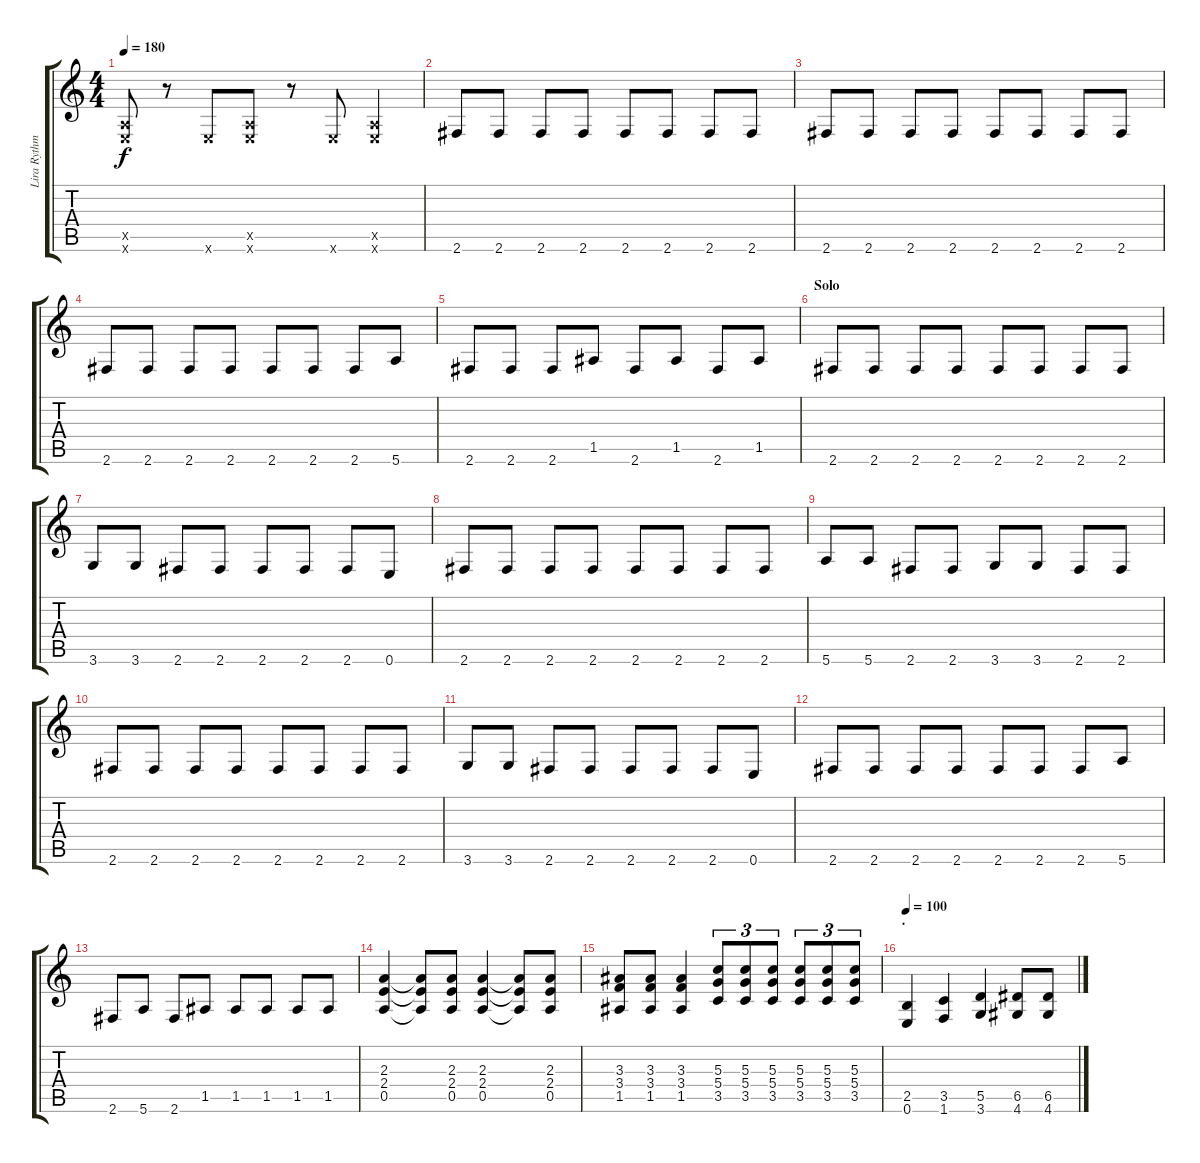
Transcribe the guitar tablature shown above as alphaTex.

\track ("Lira Rythm" "Lira Rythm") {instrument distortionguitar}
\staff {score tabs}
\tuning (E4 B3 G3 D3 A2 E2) {hide}
\ts (4 4)
\tempo 180
\clef g2
\ks c
(0.5{x} 0.6{x}).8{dy f} r.8 0.6{x}.8 (0.5{x} 0.6{x}).8 r.8 0.6{x}.8 (0.5{x} 0.6{x}).4 |
2.6.8 2.6.8 2.6.8 2.6.8 2.6.8 2.6.8 2.6.8 2.6.8 |
2.6.8 2.6.8 2.6.8 2.6.8 2.6.8 2.6.8 2.6.8 2.6.8 |
2.6.8 2.6.8 2.6.8 2.6.8 2.6.8 2.6.8 2.6.8 5.6.8 |
2.6.8 2.6.8 2.6.8 1.5.8 2.6.8 1.5.8 2.6.8 1.5.8 |
\section ("" "Solo")
2.6.8 2.6.8 2.6.8 2.6.8 2.6.8 2.6.8 2.6.8 2.6.8 |
3.6.8 3.6.8 2.6.8 2.6.8 2.6.8 2.6.8 2.6.8 0.6.8 |
2.6.8 2.6.8 2.6.8 2.6.8 2.6.8 2.6.8 2.6.8 2.6.8 |
5.6.8 5.6.8 2.6.8 2.6.8 3.6.8 3.6.8 2.6.8 2.6.8 |
2.6.8 2.6.8 2.6.8 2.6.8 2.6.8 2.6.8 2.6.8 2.6.8 |
3.6.8 3.6.8 2.6.8 2.6.8 2.6.8 2.6.8 2.6.8 0.6.8 |
2.6.8 2.6.8 2.6.8 2.6.8 2.6.8 2.6.8 2.6.8 5.6.8 |
2.6.8 5.6.8 2.6.8 1.5.8 1.5.8 1.5.8 1.5.8 1.5.8 |
(2.3 2.4 0.5).4 (2.3{t} 2.4{t} 0.5{t}).8 (2.3 2.4 0.5).8 (2.3 2.4 0.5).4 (2.3{t} 2.4{t} 0.5{t}).8 (2.3 2.4 0.5).8 |
(3.3 3.4 1.5).8 (3.3 3.4 1.5).8 (3.3 3.4 1.5).4 (5.3 5.4 3.5).8{tu (3 2)} (5.3 5.4 3.5).8{tu (3 2)} (5.3 5.4 3.5).8{tu (3 2)} (5.3 5.4 3.5).8{tu (3 2)} (5.3 5.4 3.5).8{tu (3 2)} (5.3 5.4 3.5).8{tu (3 2)} |
\section ("" ".")
\tempo 100
(2.5 0.6).4 (3.5 1.6).4 (5.5 3.6).4 (6.5 4.6).8 (6.5 4.6).8
